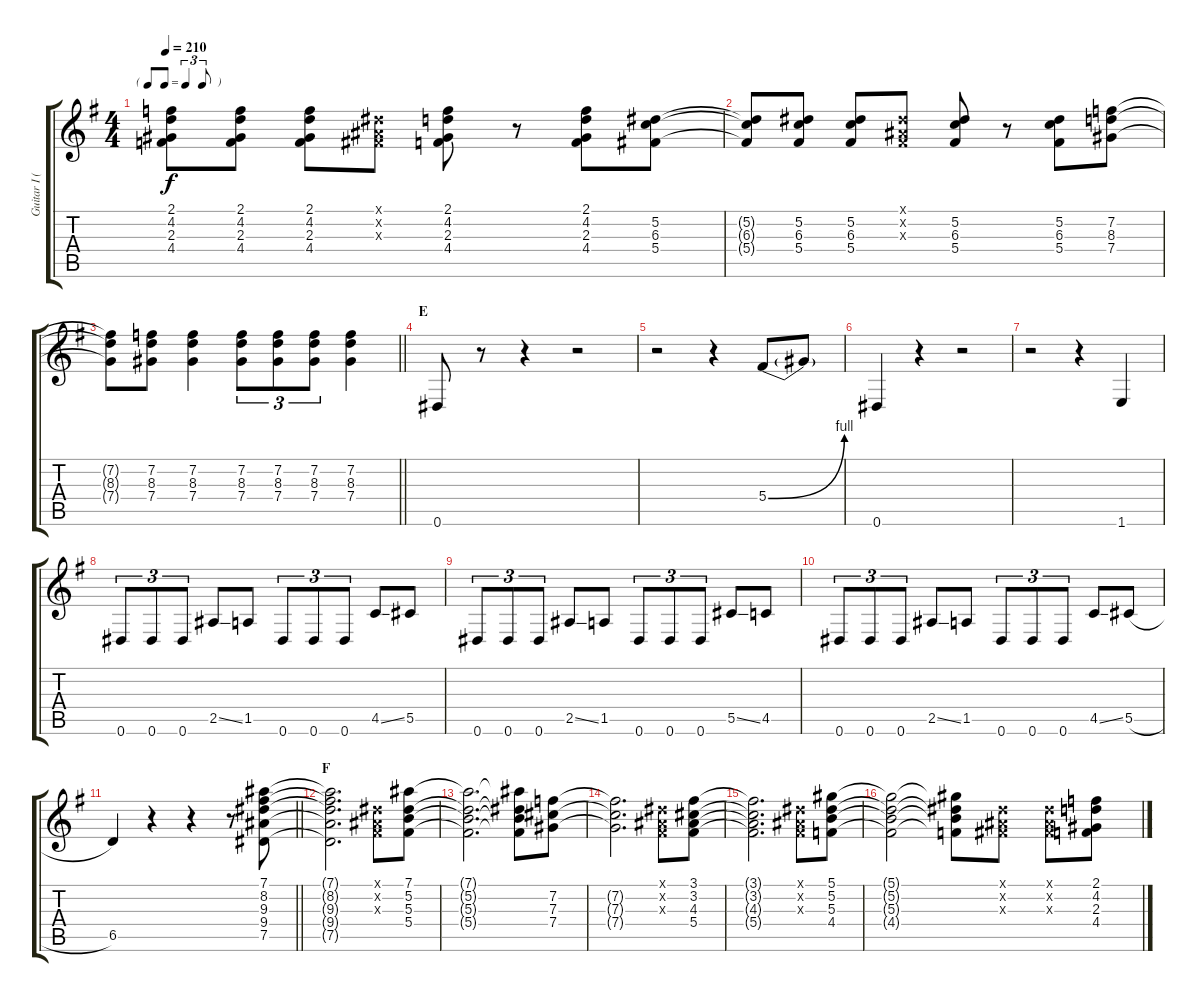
\track ("Guitar I (Sakito)" "Guitar I (") {instrument overdrivenguitar}
\staff {score tabs}
\tuning (Eb4 Bb3 Gb3 Db3 Ab2 Eb2) {hide}
\ts (4 4)
\tf triplet8th
\tempo 210
\clef g2
\ks g
(2.1{t} 4.2{t} 2.3{t} 4.4{t}).8{dy f} (2.1 4.2 2.3 4.4).8 (2.1 4.2 2.3 4.4).8 (0.1{x} 0.2{x} 0.3{x}).8 (2.1 4.2 2.3 4.4).8 r.8 (2.1 4.2 2.3 4.4).8 (5.2 6.3 5.4).8 |
(5.2{t} 6.3{t} 5.4{t}).8 (5.2 6.3 5.4).8 (5.2 6.3 5.4).8 (0.1{x} 0.2{x} 0.3{x}).8 (5.2 6.3 5.4).8 r.8 (5.2 6.3 5.4).8 (7.2 8.3 7.4).8 |
\barLineRight lightlight
(7.2{t} 8.3{t} 7.4{t}).8 (7.2 8.3 7.4).8 (7.2 8.3 7.4).4 (7.2 8.3 7.4).8{tu (3 2)} (7.2 8.3 7.4).8{tu (3 2)} (7.2 8.3 7.4).8{tu (3 2)} (7.2 8.3 7.4).4 |
\section ("" "E")
0.6.8 r.8 r.4 r.2 |
r.2 r.4 5.4{be (bend 0 0 60 4)}.8 5.4{t}.8 |
0.6.4 r.4 r.2 |
r.2 r.4 1.6.4 |
0.6.8{tu (3 2)} 0.6.8{tu (3 2)} 0.6.8{tu (3 2)} 2.5{ss}.8 1.5.8 0.6.8{tu (3 2)} 0.6.8{tu (3 2)} 0.6.8{tu (3 2)} 4.5{ss}.8 5.5.8 |
0.6.8{tu (3 2)} 0.6.8{tu (3 2)} 0.6.8{tu (3 2)} 2.5{ss}.8 1.5.8 0.6.8{tu (3 2)} 0.6.8{tu (3 2)} 0.6.8{tu (3 2)} 5.5{ss}.8 4.5.8 |
0.6.8{tu (3 2)} 0.6.8{tu (3 2)} 0.6.8{tu (3 2)} 2.5{ss}.8 1.5.8 0.6.8{tu (3 2)} 0.6.8{tu (3 2)} 0.6.8{tu (3 2)} 4.5{ss}.8 5.5{h}.8 |
\barLineRight lightlight
6.5.4 r.4 r.4 r.8 (7.1 8.2 9.3 9.4 7.5).8 |
\section ("" "F")
(7.1{t} 8.2{t} 9.3{t} 9.4{t} 7.5{t}).2{d} (0.1{x} 0.2{x} 0.3{x}).8 (7.1 5.2 5.3 5.4).8 |
(7.1{t} 5.2{t} 5.3{t} 5.4{t}).2{d} (7.1{t} 5.2{t} 5.3{t} 5.4{t}).8 (7.2 7.3 7.4).8 |
(7.2{t} 7.3{t} 7.4{t}).2{d} (0.1{x} 0.2{x} 0.3{x}).8 (3.1 3.2 4.3 5.4).8 |
(3.1{t} 3.2{t} 4.3{t} 5.4{t}).2{d} (0.1{x} 0.2{x} 0.3{x}).8 (5.1 5.2 5.3 4.4).8 |
(5.1{t} 5.2{t} 5.3{t} 4.4{t}).2 (5.1{t} 5.2{t} 5.3{t} 4.4{t}).8 (0.1{x} 0.2{x} 0.3{x}).8 (0.1{x} 0.2{x} 0.3{x}).8 (2.1 4.2 2.3 4.4).8
